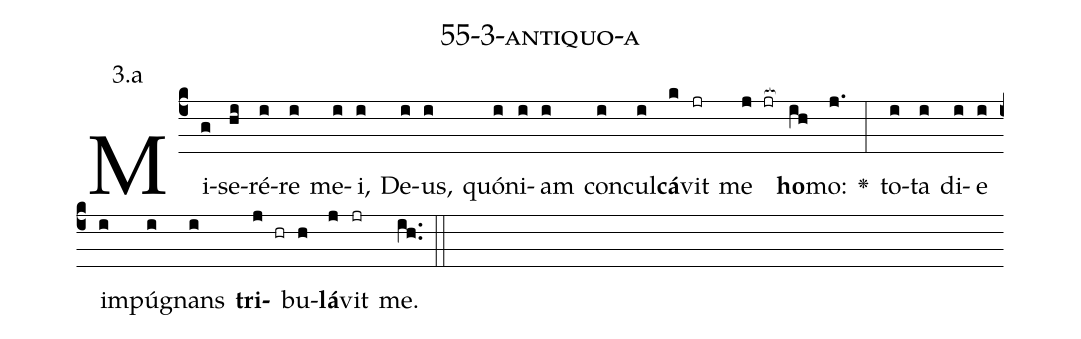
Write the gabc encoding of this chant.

name: 55-3-antiquo-a;
annotation: 3.a;
%%
(c4)Mi(g)se(hi)ré(i)re(i) me(i)i,(i) De(i)us,(i) quón(i)i(i)am(i) con(i)cul(i)<b>cá</b>(k)vit(jr) me(j jr[ocb:1{]) <b>ho</b>(ih[ocb:0}])mo:(j.) <v>\greheightstar</v>(:) to(i)ta(i) di(i)e(i) im(i)pú(i)gnans(i) <b>tri</b>(j hr)bu(h)<b>lá</b>(j)vit(jr) me.(ih..) (::)


%E(i) u(i) o(j) u(h) a(j) e.(ih..) (::)
